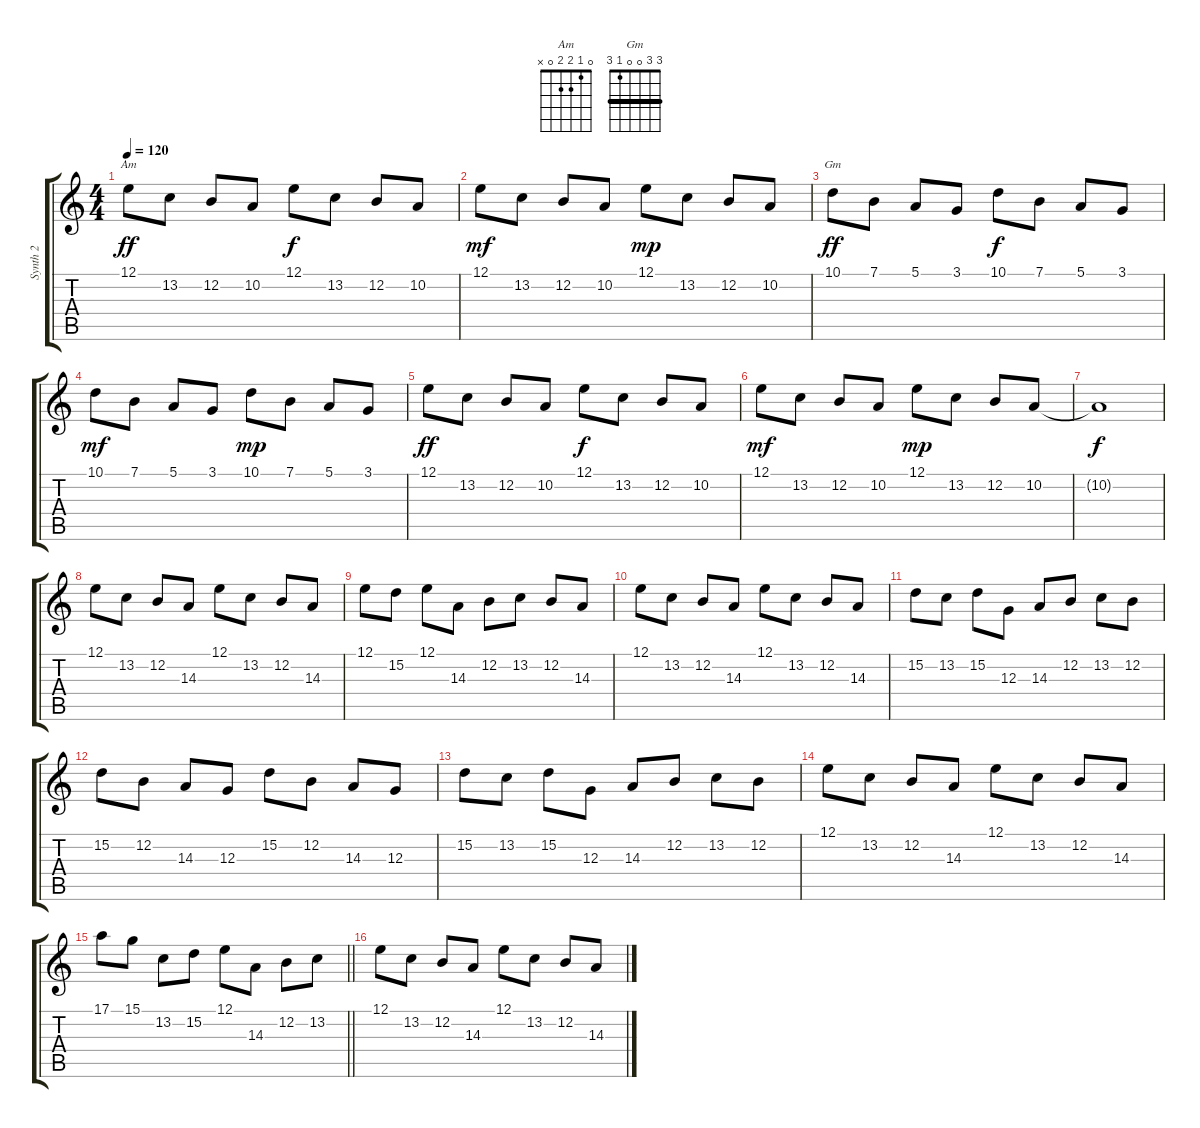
\track ("Synth 2" "Synth 2") {instrument pad4choir}
\staff {score tabs}
\tuning (E4 B3 G3 D3 A2 E2) {hide}
\chord ("Am" 0 1 2 2 0 x)
\chord ("Gm" 3 3 0 0 1 3) {barre 3}
\ts (4 4)
\tempo 120
\clef g2
\ks c
12.1.8{ch "Am" dy ff} 13.2.8 12.2.8 10.2.8 12.1.8{dy f} 13.2.8 12.2.8 10.2.8 |
12.1.8{dy mf} 13.2.8 12.2.8 10.2.8 12.1.8{dy mp} 13.2.8 12.2.8 10.2.8 |
10.1.8{ch "Gm" dy ff} 7.1.8 5.1.8 3.1.8 10.1.8{dy f} 7.1.8 5.1.8 3.1.8 |
10.1.8{dy mf} 7.1.8 5.1.8 3.1.8 10.1.8{dy mp} 7.1.8 5.1.8 3.1.8 |
12.1.8{dy ff} 13.2.8 12.2.8 10.2.8 12.1.8{dy f} 13.2.8 12.2.8 10.2.8 |
12.1.8{dy mf} 13.2.8 12.2.8 10.2.8 12.1.8{dy mp} 13.2.8 12.2.8 10.2.8 |
10.2{t}.1{dy f} |
12.1.8 13.2.8 12.2.8 14.3.8 12.1.8 13.2.8 12.2.8 14.3.8 |
12.1.8 15.2.8 12.1.8 14.3.8 12.2.8 13.2.8 12.2.8 14.3.8 |
12.1.8 13.2.8 12.2.8 14.3.8 12.1.8 13.2.8 12.2.8 14.3.8 |
15.2.8 13.2.8 15.2.8 12.3.8 14.3.8 12.2.8 13.2.8 12.2.8 |
15.2.8 12.2.8 14.3.8 12.3.8 15.2.8 12.2.8 14.3.8 12.3.8 |
15.2.8 13.2.8 15.2.8 12.3.8 14.3.8 12.2.8 13.2.8 12.2.8 |
12.1.8 13.2.8 12.2.8 14.3.8 12.1.8 13.2.8 12.2.8 14.3.8 |
\barLineRight lightlight
17.1.8 15.1.8 13.2.8 15.2.8 12.1.8 14.3.8 12.2.8 13.2.8 |
12.1.8 13.2.8 12.2.8 14.3.8 12.1.8 13.2.8 12.2.8 14.3.8
